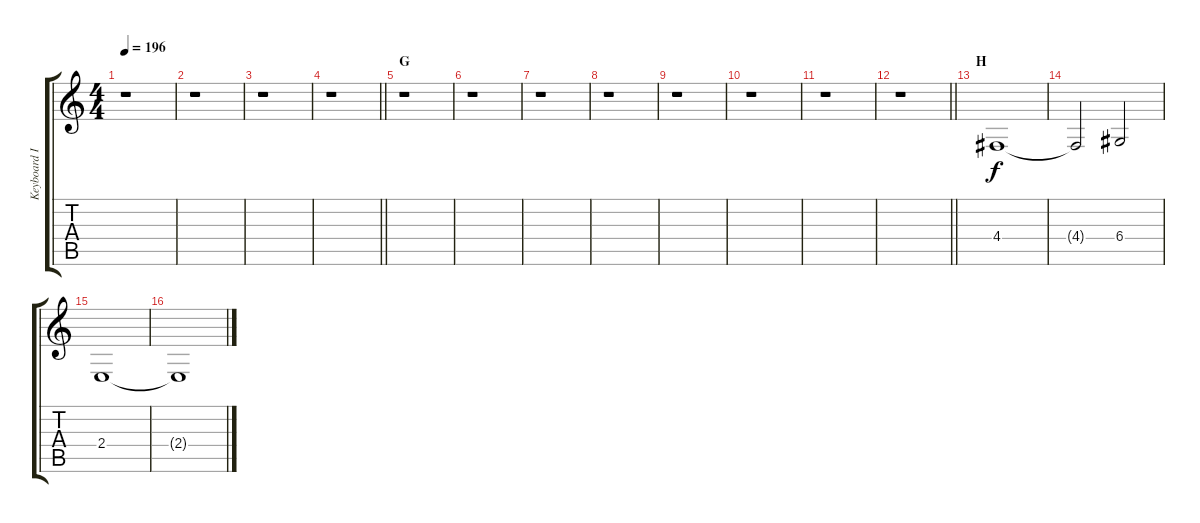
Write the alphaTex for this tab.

\track ("Keyboard I" "Keyboard I") {instrument electricgrandpiano}
\staff {score tabs}
\tuning (E4 B3 G3 D3 A2 E2) {hide}
\ts (4 4)
\tempo 196
\clef g2
\ks c
r.1{dy f} |
r.1 |
r.1 |
\barLineRight lightlight
r.1 |
\section ("" "G")
r.1 |
r.1 |
r.1 |
r.1 |
r.1 |
r.1 |
r.1 |
\barLineRight lightlight
r.1 |
\section ("" "H")
4.4.1 |
4.4{t}.2 6.4.2 |
2.4.1 |
2.4{t}.1
